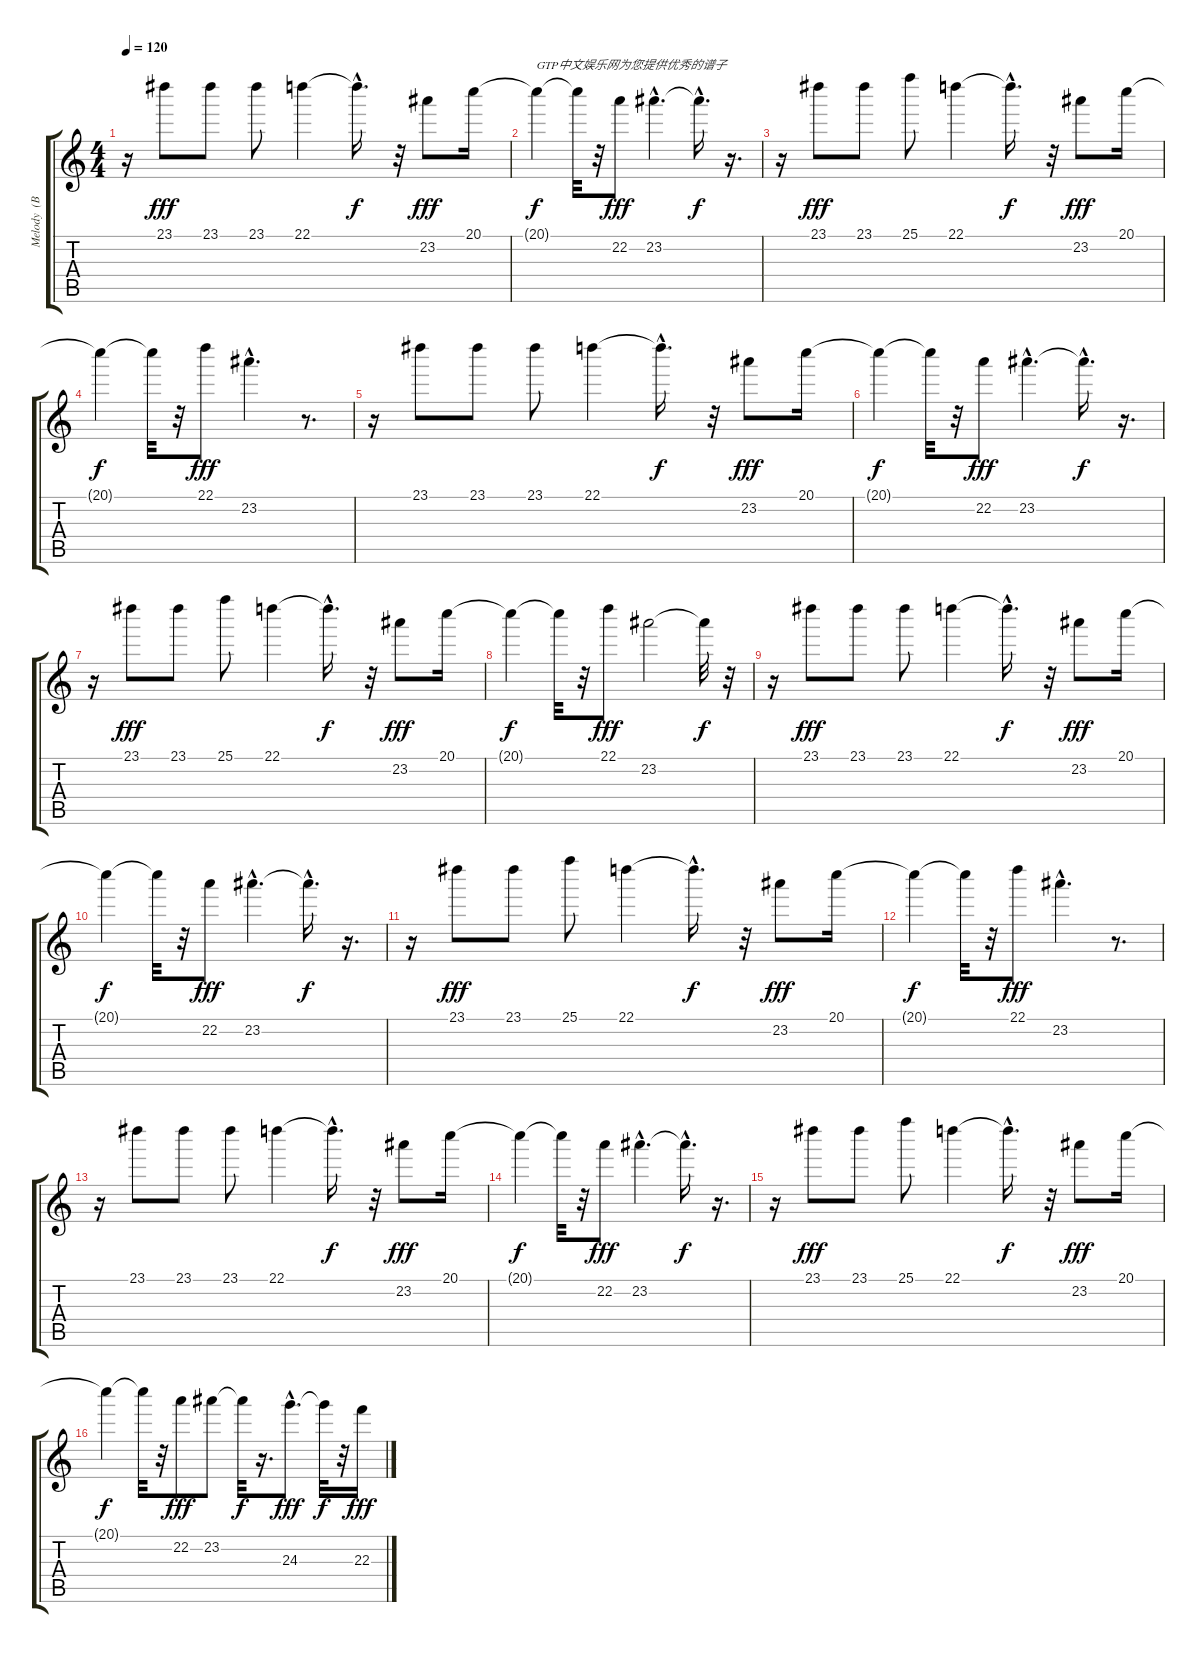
\track ("Melody  (BB) (none)" "Melody  (B") {instrument overdrivenguitar}
\staff {score tabs}
\tuning (E4 B3 G3 D3 A2 E2) {hide}
\ts (4 4)
\tempo 120
\clef g2
\ks c
r.16{dy fff instrument overdrivenguitar} 23.1.8 23.1.8 23.1.8 22.1.4 22.1{hac t}.16{d dy f} r.32 23.2.8{dy fff} 20.1.16 |
20.1{t}.4{txt "GTP中文娱乐网为您提供优秀的谱子" dy f} 20.1{t}.32 r.32 22.2.8{dy fff} 23.2{hac}.4{d} 23.2{hac t}.16{d dy f} r.16{d} |
r.16 23.1.8{dy fff} 23.1.8 25.1.8 22.1.4 22.1{hac t}.16{d dy f} r.32 23.2.8{dy fff} 20.1.16 |
20.1{t}.4{dy f} 20.1{t}.32 r.32 22.1.8{dy fff} 23.2{hac}.4{d} r.8{d} |
r.16 23.1.8 23.1.8 23.1.8 22.1.4 22.1{hac t}.16{d dy f} r.32 23.2.8{dy fff} 20.1.16 |
20.1{t}.4{dy f} 20.1{t}.32 r.32 22.2.8{dy fff} 23.2{hac}.4{d} 23.2{hac t}.16{d dy f} r.16{d} |
r.16 23.1.8{dy fff} 23.1.8 25.1.8 22.1.4 22.1{hac t}.16{d dy f} r.32 23.2.8{dy fff} 20.1.16 |
20.1{t}.4{dy f} 20.1{t}.32 r.32 22.1.8{dy fff} 23.2.2 23.2{t}.32{dy f} r.32 |
r.16 23.1.8{dy fff} 23.1.8 23.1.8 22.1.4 22.1{hac t}.16{d dy f} r.32 23.2.8{dy fff} 20.1.16 |
20.1{t}.4{dy f} 20.1{t}.32 r.32 22.2.8{dy fff} 23.2{hac}.4{d} 23.2{hac t}.16{d dy f} r.16{d} |
r.16 23.1.8{dy fff} 23.1.8 25.1.8 22.1.4 22.1{hac t}.16{d dy f} r.32 23.2.8{dy fff} 20.1.16 |
20.1{t}.4{dy f} 20.1{t}.32 r.32 22.1.8{dy fff} 23.2{hac}.4{d} r.8{d} |
r.16 23.1.8 23.1.8 23.1.8 22.1.4 22.1{hac t}.16{d dy f} r.32 23.2.8{dy fff} 20.1.16 |
20.1{t}.4{dy f} 20.1{t}.32 r.32 22.2.8{dy fff} 23.2{hac}.4{d} 23.2{hac t}.16{d dy f} r.16{d} |
r.16 23.1.8{dy fff} 23.1.8 25.1.8 22.1.4 22.1{hac t}.16{d dy f} r.32 23.2.8{dy fff} 20.1.16 |
20.1{t}.4{dy f} 20.1{t}.32 r.32 22.2.8{dy fff} 23.2.8 23.2{t}.32{dy f} r.16{d} 24.3{hac}.8{d dy fff} 24.3{t}.32{dy f} r.32 22.3.16{dy fff}
